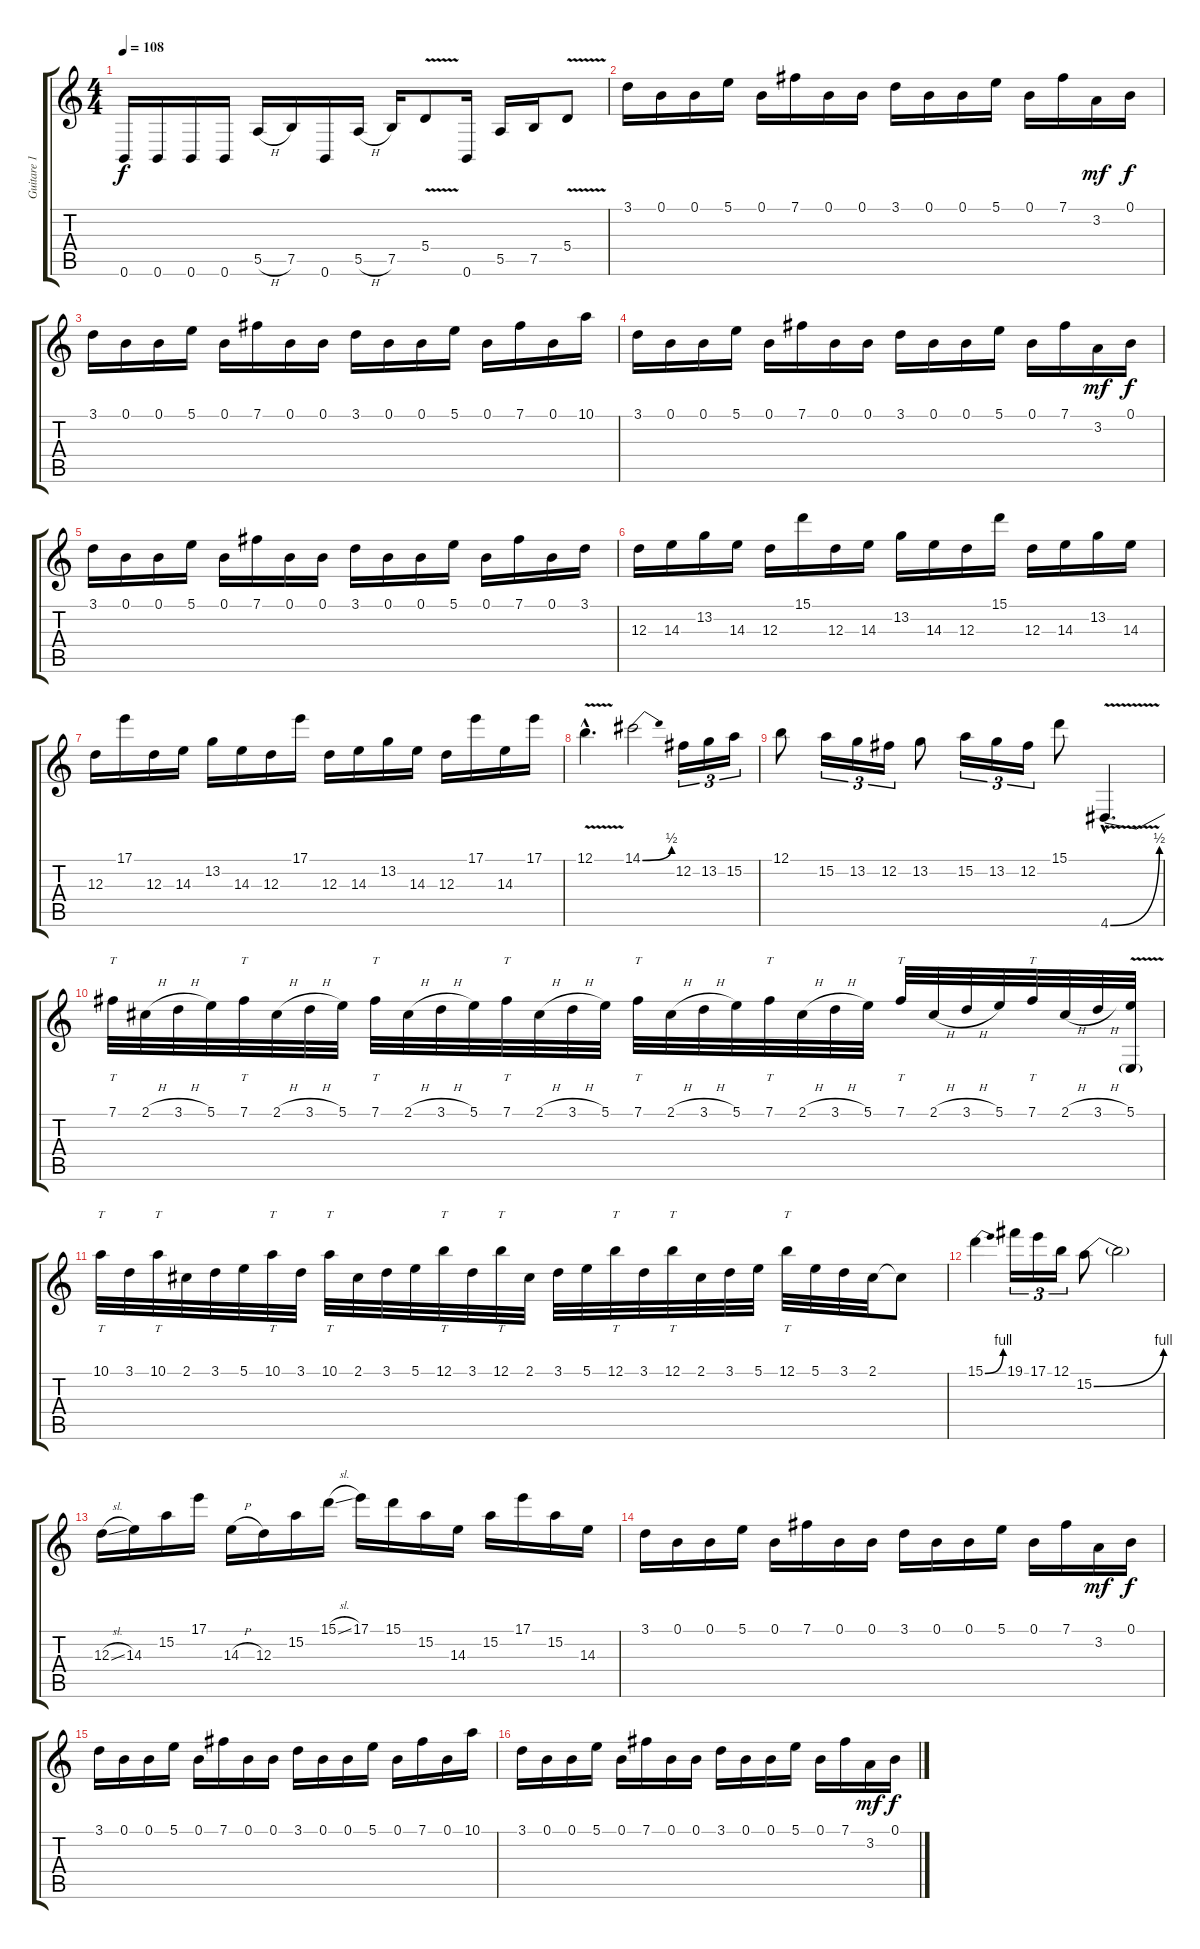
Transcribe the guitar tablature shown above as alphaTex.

\track ("Guitare 1" "Guitare 1") {instrument distortionguitar}
\staff {score tabs}
\tuning (B3 Gb3 D3 A2 E2 B1) {hide}
\ts (4 4)
\tempo 108
\clef g2
\ks c
0.6.16{dy f} 0.6.16 0.6.16 0.6.16 5.5{h}.16 7.5.16 0.6.16 5.5{h}.16 7.5.16 5.4{v}.8 0.6.16 5.5.16 7.5.16 5.4{v}.8 |
3.1.16{instrument overdrivenguitar} 0.1.16 0.1.16 5.1.16 0.1.16 7.1.16 0.1.16 0.1.16 3.1.16 0.1.16 0.1.16 5.1.16 0.1.16 7.1.16 3.2.16{dy mf} 0.1.16{dy f} |
3.1.16 0.1.16 0.1.16 5.1.16 0.1.16 7.1.16 0.1.16 0.1.16 3.1.16 0.1.16 0.1.16 5.1.16 0.1.16 7.1.16 0.1.16 10.1.16 |
3.1.16 0.1.16 0.1.16 5.1.16 0.1.16 7.1.16 0.1.16 0.1.16 3.1.16 0.1.16 0.1.16 5.1.16 0.1.16 7.1.16 3.2.16{dy mf} 0.1.16{dy f} |
3.1.16 0.1.16 0.1.16 5.1.16 0.1.16 7.1.16 0.1.16 0.1.16 3.1.16 0.1.16 0.1.16 5.1.16 0.1.16 7.1.16 0.1.16 3.1.16 |
12.3.16 14.3.16 13.2.16 14.3.16 12.3.16 15.1.16 12.3.16 14.3.16 13.2.16 14.3.16 12.3.16 15.1.16 12.3.16 14.3.16 13.2.16 14.3.16 |
12.3.16 17.1.16 12.3.16 14.3.16 13.2.16 14.3.16 12.3.16 17.1.16 12.3.16 14.3.16 13.2.16 14.3.16 12.3.16 17.1.16 14.3.16 17.1.16 |
12.1{v hac}.4{d} 14.1{be (bend 0 0 60 2)}.2 12.2.16{tu (3 2)} 13.2.16{tu (3 2)} 15.2.16{tu (3 2)} |
12.1.8 15.2.16{tu (3 2)} 13.2.16{tu (3 2)} 12.2.16{tu (3 2)} 13.2.8 15.2.16{tu (3 2)} 13.2.16{tu (3 2)} 12.2.16{tu (3 2)} 15.1.8 4.6{be (bend 0 0 60 2) v hac}.4{d} |
7.1.32{tt} 2.1{h}.32 3.1{h}.32 5.1.32 7.1.32{tt} 2.1{h}.32 3.1{h}.32 5.1.32 7.1.32{tt} 2.1{h}.32 3.1{h}.32 5.1.32 7.1.32{tt} 2.1{h}.32 3.1{h}.32 5.1.32 7.1.32{tt} 2.1{h}.32 3.1{h}.32 5.1.32 7.1.32{tt} 2.1{h}.32 3.1{h}.32 5.1.32 7.1.32{tt} 2.1{h}.32 3.1{h}.32 5.1.32 7.1.32{tt} 2.1{h}.32 3.1{h}.32 (5.1 4.6{t}).32 |
10.1.32{tt} 3.1.32 10.1.32{tt} 2.1.32 3.1.32 5.1.32 10.1.32{tt} 3.1.32 10.1.32{tt} 2.1.32 3.1.32 5.1.32 12.1.32{tt} 3.1.32 12.1.32{tt} 2.1.32 3.1.32 5.1.32 12.1.32{tt} 3.1.32 12.1.32{tt} 2.1.32 3.1.32 5.1.32 12.1.32{tt} 5.1.32 3.1.32 2.1.32 2.1{t}.8 |
15.1{be (bend 0 0 60 4)}.4 19.1.16{tu (3 2)} 17.1.16{tu (3 2)} 12.1.16{tu (3 2)} 15.2{be (bend 0 0 60 4)}.8 15.2{t}.2 |
12.3{sl}.16 14.3.16 15.2.16 17.1.16 14.3{h}.16 12.3.16 15.2.16 15.1{sl}.16 17.1.16 15.1.16 15.2.16 14.3.16 15.2.16 17.1.16 15.2.16 14.3.16 |
3.1.16{instrument overdrivenguitar} 0.1.16 0.1.16 5.1.16 0.1.16 7.1.16 0.1.16 0.1.16 3.1.16 0.1.16 0.1.16 5.1.16 0.1.16 7.1.16 3.2.16{dy mf} 0.1.16{dy f} |
3.1.16 0.1.16 0.1.16 5.1.16 0.1.16 7.1.16 0.1.16 0.1.16 3.1.16 0.1.16 0.1.16 5.1.16 0.1.16 7.1.16 0.1.16 10.1.16 |
3.1.16 0.1.16 0.1.16 5.1.16 0.1.16 7.1.16 0.1.16 0.1.16 3.1.16 0.1.16 0.1.16 5.1.16 0.1.16 7.1.16 3.2.16{dy mf} 0.1.16{dy f}
